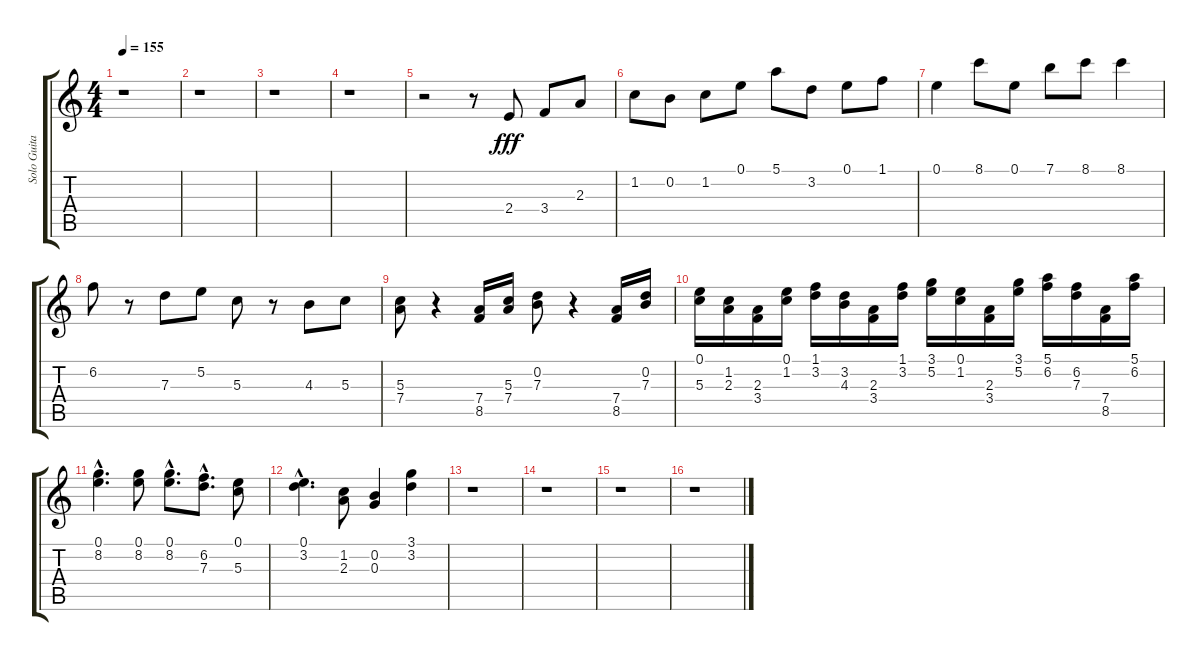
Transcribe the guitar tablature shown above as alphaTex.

\track ("Solo Guitar (Emppu)" "Solo Guita") {instrument distortionguitar}
\staff {score tabs}
\tuning (E4 B3 G3 D3 A2 E2) {hide}
\ts (4 4)
\tempo 155
\clef g2
\ks c
r.1{dy f} |
r.1 |
r.1 |
r.1 |
r.2 r.8 2.4.8{dy fff} 3.4.8 2.3.8 |
1.2.8 0.2.8 1.2.8 0.1.8 5.1.8 3.2.8 0.1.8 1.1.8 |
0.1.4 8.1.8 0.1.8 7.1.8 8.1.8 8.1.4 |
6.2.8 r.8 7.3.8 5.2.8 5.3.8 r.8 4.3.8 5.3.8 |
(5.3 7.4).8 r.4 (7.4 8.5).16 (5.3 7.4).16 (0.2 7.3).8 r.4 (7.4 8.5).16 (0.2 7.3).16 |
(0.1 5.3).16 (1.2 2.3).16 (2.3 3.4).16 (0.1 1.2).16 (1.1 3.2).16 (3.2 4.3).16 (2.3 3.4).16 (1.1 3.2).16 (3.1 5.2).16 (0.1 1.2).16 (2.3 3.4).16 (3.1 5.2).16 (5.1 6.2).16 (6.2 7.3).16 (7.4 8.5).16 (5.1 6.2).16 |
(0.1{hac} 8.2{hac}).4{d} (0.1 8.2).8 (0.1{hac} 8.2{hac}).8{d} (6.2{hac} 7.3{hac}).8{d} (0.1 5.3).8 |
(0.1{hac} 3.2{hac}).4{d} (1.2 2.3).8 (0.2 0.3).4 (3.1 3.2).4 |
r.1 |
r.1 |
r.1 |
r.1
